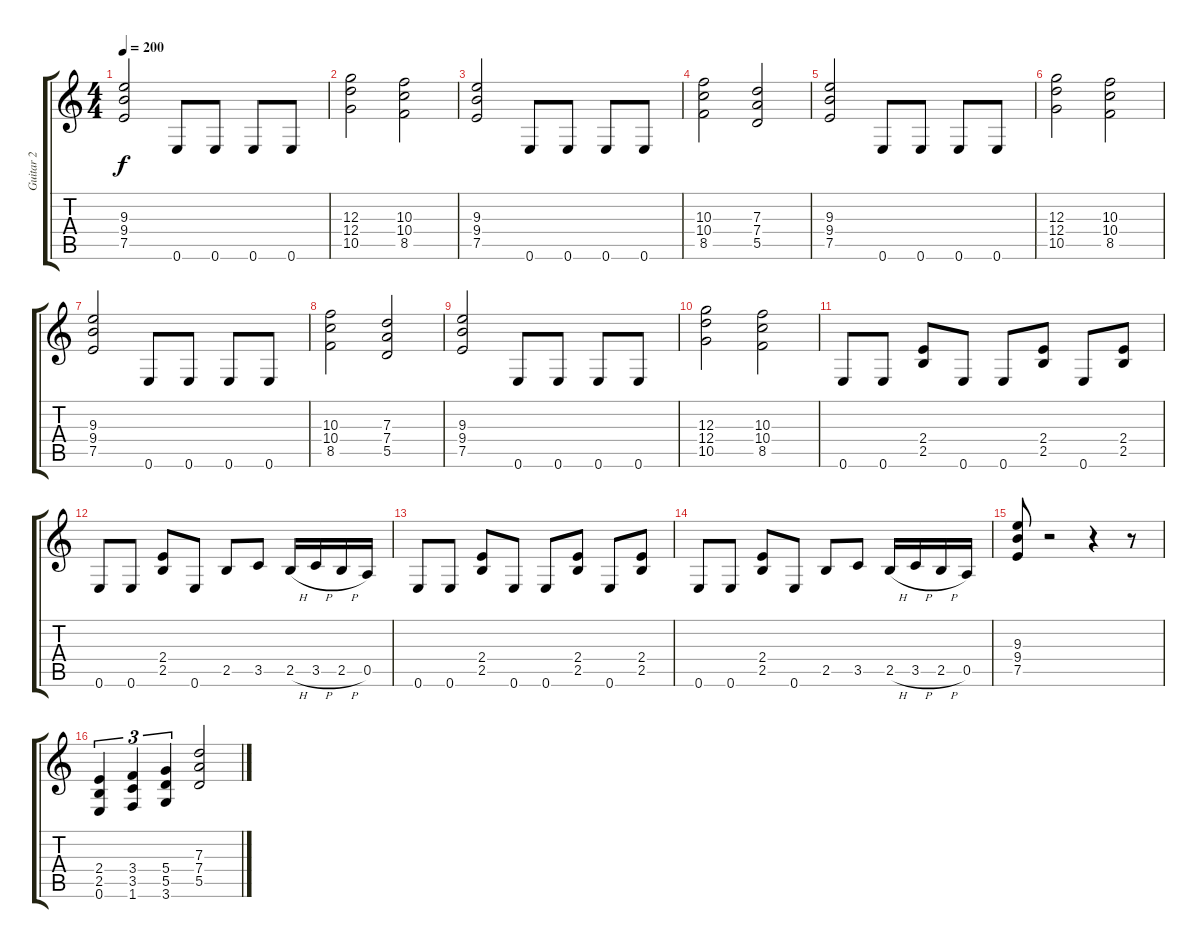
\track ("Guitar 2" "Guitar 2") {instrument overdrivenguitar}
\staff {score tabs}
\tuning (E4 B3 G3 D3 A2 E2) {hide}
\ts (4 4)
\tempo 200
\clef g2
\ks c
(9.3 9.4 7.5).2{dy f} 0.6.8 0.6.8 0.6.8 0.6.8 |
(12.3 12.4 10.5).2 (10.3 10.4 8.5).2 |
(9.3 9.4 7.5).2 0.6.8 0.6.8 0.6.8 0.6.8 |
(10.3 10.4 8.5).2 (7.3 7.4 5.5).2 |
(9.3 9.4 7.5).2 0.6.8 0.6.8 0.6.8 0.6.8 |
(12.3 12.4 10.5).2 (10.3 10.4 8.5).2 |
(9.3 9.4 7.5).2 0.6.8 0.6.8 0.6.8 0.6.8 |
(10.3 10.4 8.5).2 (7.3 7.4 5.5).2 |
(9.3 9.4 7.5).2 0.6.8 0.6.8 0.6.8 0.6.8 |
(12.3 12.4 10.5).2 (10.3 10.4 8.5).2 |
0.6.8 0.6.8 (2.4 2.5).8 0.6.8 0.6.8 (2.4 2.5).8 0.6.8 (2.4 2.5).8 |
0.6.8 0.6.8 (2.4 2.5).8 0.6.8 2.5.8 3.5.8 2.5{h}.16 3.5{h}.16 2.5{h}.16 0.5.16 |
0.6.8 0.6.8 (2.4 2.5).8 0.6.8 0.6.8 (2.4 2.5).8 0.6.8 (2.4 2.5).8 |
0.6.8 0.6.8 (2.4 2.5).8 0.6.8 2.5.8 3.5.8 2.5{h}.16 3.5{h}.16 2.5{h}.16 0.5.16 |
(9.3 9.4 7.5).8 r.2 r.4 r.8 |
(2.4 2.5 0.6).4{tu (3 2)} (3.4 3.5 1.6).4{tu (3 2)} (5.4 5.5 3.6).4{tu (3 2)} (7.3 7.4 5.5).2
